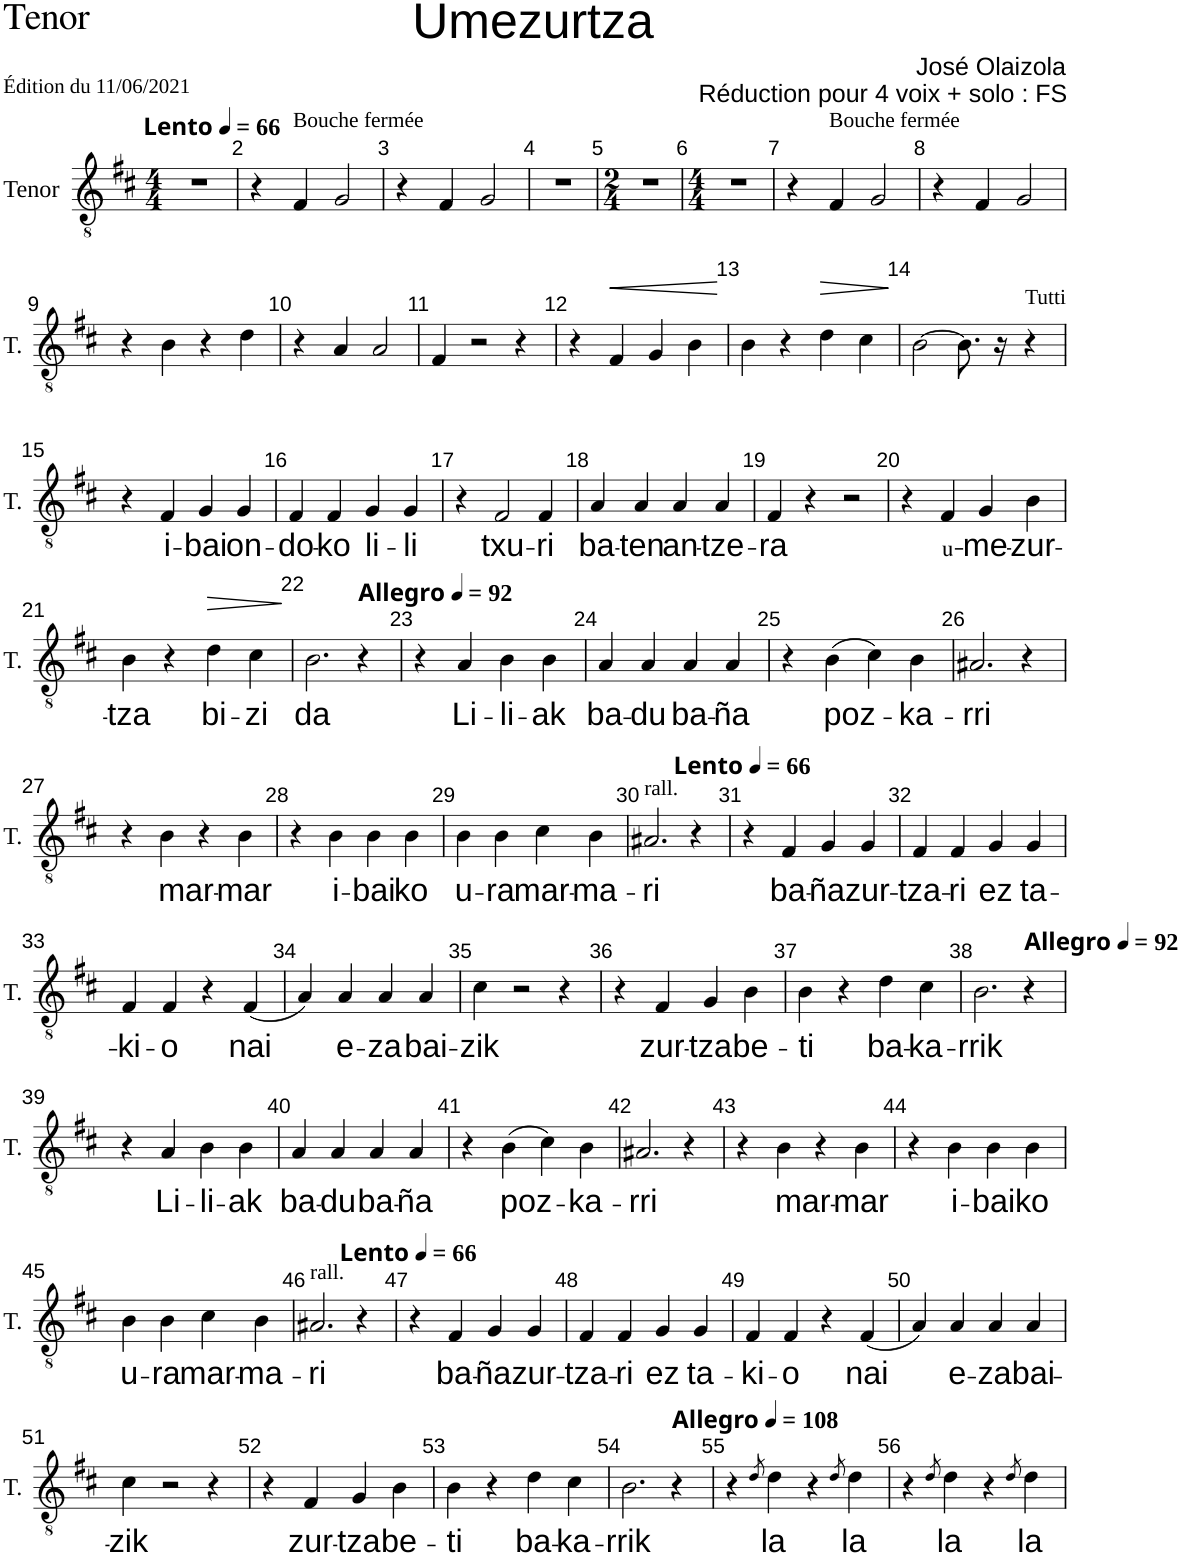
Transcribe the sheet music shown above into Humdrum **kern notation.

**kern	**text	**dynam
*part1	*part1	*part1
*staff1	*staff1	*staff1
*I"Tenor	*	*
*I'T.	*	*
*clefGv2	*	*
*k[f#c#]	*	*
*M4/4	*	*
*MM66	*	*
=1	=1	=1
!LO:TX:a:B:t=Lento	!	!
1r	.	.
=2	=2	=2
4r	.	.
!LO:TX:a:t=Bouche fermée	!	!
4F#/	.	.
2G/	.	.
=3	=3	=3
4r	.	.
4F#/	.	.
2G/	.	.
=4	=4	=4
1r	.	.
=5	=5	=5
*M2/4	*	*
2r	.	.
=6	=6	=6
*M4/4	*	*
1r	.	.
=7	=7	=7
4r	.	.
!LO:TX:a:t=Bouche fermée	!	!
4F#/	.	.
2G/	.	.
=8	=8	=8
4r	.	.
4F#/	.	.
2G/	.	.
!!LO:LB:g=z
=9	=9	=9
4r	.	.
4B\	.	.
4r	.	.
4d\	.	.
=10	=10	=10
4r	.	.
4A/	.	.
2A/	.	.
=11	=11	=11
4F#/	.	.
2r	.	.
4r	.	.
=12	=12	=12
4r	.	.
!	!	!LO:HP:b
4F#/	.	<
4G/	.	.
4B\	.	.
.	.	[
=13	=13	=13
4B\	.	.
4r	.	.
!	!	!LO:HP:b
4d\	.	>
4c#\	.	.
.	.	]
=14	=14	=14
[2B\	.	.
8.B\]	.	.
16r	.	.
!LO:TX:a:t=Tutti	!	!
4r	.	.
!!LO:LB:g=z
=15	=15	=15
4r	.	.
!	!LO:LY:b	!
4F#/	i-	.
!	!LO:LY:b	!
4G/	-bai	.
!	!LO:LY:b	!
4G/	on-	.
=16	=16	=16
!	!LO:LY:b	!
4F#/	-do-	.
!	!LO:LY:b	!
4F#/	-ko	.
!	!LO:LY:b	!
4G/	li-	.
!	!LO:LY:b	!
4G/	-li	.
=17	=17	=17
4r	.	.
!	!LO:LY:b	!
2F#/	txu-	.
!	!LO:LY:b	!
4F#/	-ri	.
=18	=18	=18
!	!LO:LY:b	!
4A/	ba-	.
!	!LO:LY:b	!
4A/	-ten	.
!	!LO:LY:b	!
4A/	an-	.
!	!LO:LY:b	!
4A/	-tze-	.
=19	=19	=19
!	!LO:LY:b	!
4F#/	-ra	.
4r	.	.
2r	.	.
=20	=20	=20
4r	.	.
!	!LO:LY:b	!
4F#/	u-	.
!	!LO:LY:b	!
4G/	-me-	.
!	!LO:LY:b	!
4B\	-zur-	.
!!LO:LB:g=z
=21	=21	=21
!	!LO:LY:b	!
4B\	-tza	.
4r	.	.
!	!LO:LY:b	!LO:HP:b
4d\	bi-	>
!	!LO:LY:b	!
4c#\	-zi	.
.	.	]
=22	=22	=22
!	!LO:LY:b	!
2.B\	da	.
*MM92	*	*
!LO:TX:a:B:t=Allegro	!	!
4r	.	.
=23	=23	=23
4r	.	.
!	!LO:LY:b	!
4A/	Li-	.
!	!LO:LY:b	!
4B\	-li-	.
!	!LO:LY:b	!
4B\	-ak	.
=24	=24	=24
!	!LO:LY:b	!
4A/	ba-	.
!	!LO:LY:b	!
4A/	-du	.
!	!LO:LY:b	!
4A/	ba-	.
!	!LO:LY:b	!
4A/	-ña	.
=25	=25	=25
4r	.	.
!	!LO:LY:b	!
(4B\	poz-	.
4c#\)	.	.
!	!LO:LY:b	!
4B\	-ka-	.
=26	=26	=26
!	!LO:LY:b	!
2.A#X/	-rri	.
4r	.	.
!!LO:LB:g=z
=27	=27	=27
4r	.	.
!	!LO:LY:b	!
4B\	mar-	.
4r	.	.
!	!LO:LY:b	!
4B\	mar	.
=28	=28	=28
4r	.	.
!	!LO:LY:b	!
4B\	i-	.
!	!LO:LY:b	!
4B\	-bai	.
!	!LO:LY:b	!
4B\	-ko	.
=29	=29	=29
!	!LO:LY:b	!
4B\	u-	.
!	!LO:LY:b	!
4B\	-ra	.
!	!LO:LY:b	!
4c#\	mar-	.
!	!LO:LY:b	!
4B\	-ma-	.
=30	=30	=30
!LO:TX:a:t=rall.	!	!
!	!LO:LY:b	!
*^	*	*
2.A#X/	2ryy	-ri	.
*MM66	*	*	*
!	!LO:TX:a:B:t=Lento	!	!
.	2ryy	.	.
4r	.	.	.
*v	*v	*	*
=31	=31	=31
4r	.	.
!	!LO:LY:b	!
4F#/	ba-	.
!	!LO:LY:b	!
4G/	-ña	.
!	!LO:LY:b	!
4G/	zur-	.
=32	=32	=32
!	!LO:LY:b	!
4F#/	-tza-	.
!	!LO:LY:b	!
4F#/	-ri	.
!	!LO:LY:b	!
4G/	ez	.
!	!LO:LY:b	!
4G/	ta-	.
!!LO:LB:g=z
=33	=33	=33
!	!LO:LY:b	!
4F#/	-ki-	.
!	!LO:LY:b	!
4F#/	-o	.
4r	.	.
!	!LO:LY:b	!
(4F#/	nai	.
=34	=34	=34
4A/)	.	.
!	!LO:LY:b	!
4A/	e-	.
!	!LO:LY:b	!
4A/	-za	.
!	!LO:LY:b	!
4A/	bai-	.
=35	=35	=35
!	!LO:LY:b	!
4c#\	-zik	.
2r	.	.
4r	.	.
=36	=36	=36
4r	.	.
!	!LO:LY:b	!
4F#/	zur-	.
!	!LO:LY:b	!
4G/	-tza	.
!	!LO:LY:b	!
4B\	be-	.
=37	=37	=37
!	!LO:LY:b	!
4B\	-ti	.
4r	.	.
!	!LO:LY:b	!
4d\	ba-	.
!	!LO:LY:b	!
4c#\	-ka-	.
=38	=38	=38
!	!LO:LY:b	!
2.B\	-rrik	.
*MM92	*	*
!LO:TX:a:B:t=Allegro	!	!
4r	.	.
!!LO:LB:g=z
=39	=39	=39
4r	.	.
!	!LO:LY:b	!
4A/	Li-	.
!	!LO:LY:b	!
4B\	-li-	.
!	!LO:LY:b	!
4B\	-ak	.
=40	=40	=40
!	!LO:LY:b	!
4A/	ba-	.
!	!LO:LY:b	!
4A/	-du	.
!	!LO:LY:b	!
4A/	ba-	.
!	!LO:LY:b	!
4A/	-ña	.
=41	=41	=41
4r	.	.
!	!LO:LY:b	!
(4B\	poz-	.
4c#\)	.	.
!	!LO:LY:b	!
4B\	-ka-	.
=42	=42	=42
!	!LO:LY:b	!
2.A#X/	-rri	.
4r	.	.
=43	=43	=43
4r	.	.
!	!LO:LY:b	!
4B\	mar-	.
4r	.	.
!	!LO:LY:b	!
4B\	mar	.
=44	=44	=44
4r	.	.
!	!LO:LY:b	!
4B\	i-	.
!	!LO:LY:b	!
4B\	-bai	.
!	!LO:LY:b	!
4B\	-ko	.
!!LO:LB:g=z
=45	=45	=45
!	!LO:LY:b	!
4B\	u-	.
!	!LO:LY:b	!
4B\	-ra	.
!	!LO:LY:b	!
4c#\	mar-	.
!	!LO:LY:b	!
4B\	-ma-	.
=46	=46	=46
!LO:TX:a:t=rall.	!	!
!	!LO:LY:b	!
*^	*	*
2.A#X/	2ryy	-ri	.
*MM66	*	*	*
!	!LO:TX:a:B:t=Lento	!	!
.	2ryy	.	.
4r	.	.	.
*v	*v	*	*
=47	=47	=47
4r	.	.
!	!LO:LY:b	!
4F#/	ba-	.
!	!LO:LY:b	!
4G/	-ña	.
!	!LO:LY:b	!
4G/	zur-	.
=48	=48	=48
!	!LO:LY:b	!
4F#/	-tza-	.
!	!LO:LY:b	!
4F#/	-ri	.
!	!LO:LY:b	!
4G/	ez	.
!	!LO:LY:b	!
4G/	ta-	.
=49	=49	=49
!	!LO:LY:b	!
4F#/	-ki-	.
!	!LO:LY:b	!
4F#/	-o	.
4r	.	.
!	!LO:LY:b	!
(4F#/	nai	.
=50	=50	=50
4A/)	.	.
!	!LO:LY:b	!
4A/	e-	.
!	!LO:LY:b	!
4A/	-za	.
!	!LO:LY:b	!
4A/	bai-	.
!!LO:LB:g=z
=51	=51	=51
!	!LO:LY:b	!
4c#\	-zik	.
2r	.	.
4r	.	.
=52	=52	=52
4r	.	.
!	!LO:LY:b	!
4F#/	zur-	.
!	!LO:LY:b	!
4G/	-tza	.
!	!LO:LY:b	!
4B\	be-	.
=53	=53	=53
!	!LO:LY:b	!
4B\	-ti	.
4r	.	.
!	!LO:LY:b	!
4d\	ba-	.
!	!LO:LY:b	!
4c#\	-ka-	.
=54	=54	=54
!	!LO:LY:b	!
2.B\	-rrik	.
*MM108	*	*
!LO:TX:a:B:t=Allegro	!	!
4r	.	.
=55	=55	=55
4r	.	.
8qd/	.	.
!	!LO:LY:b	!
4d\	la	.
4r	.	.
8qd/	.	.
!	!LO:LY:b	!
4d\	-la	.
=56	=56	=56
4r	.	.
8qd/	.	.
!	!LO:LY:b	!
4d\	-la	.
4r	.	.
8qd/	.	.
!	!LO:LY:b	!
4d\	-la	.
=	=	=
*-	*-	*-
